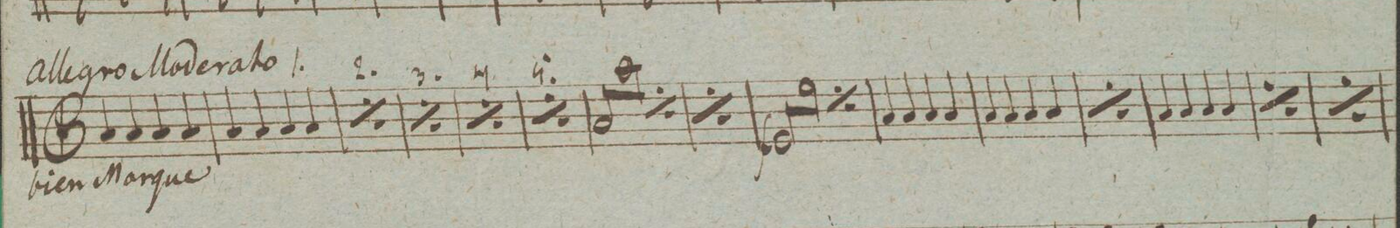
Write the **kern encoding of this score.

**kern	**dynam
*I"Baſso.	*
*clefF4	*
*k[]	*
*met(c|)	*
*M2/2	*
4CC/	.
4CC/	.
4CC/	.
4CC/	.
=2	=2
4CC/	.
4CC/	.
4CC/	.
4CC/	.
=3	=3
*rep	*
4CC/	.
4CC/	.
4CC/	.
4CC/	.
*Xrep	*
=4	=4
*rep	*
4CC/	.
4CC/	.
4CC/	.
4CC/	.
*Xrep	*
=5	=5
*rep	*
4CC/	.
4CC/	.
4CC/	.
4CC/	.
*Xrep	*
=6	=6
1ryy	.
=7	=7
*rep	*
4CC/	.
4CC/	.
4CC/	.
4CC/	.
*Xrep	*
=8	=8
*2\right	*
*tremolo	*
8CC/L	.
8C\	.
8CC/	.
8C\J	.
*rep	*
8CC/L	.
8C\	.
8CC/	.
8C\J	.
*Xrep	*
=9	=9
*rep	*
8CC/L	.
8C\	.
8CC/	.
8C\J	.
8CC/L	.
8C\	.
8CC/	.
8C\J	.
*Xrep	*
=10	=10
8GGG/L	f
8GG\	.
8GGG/	.
8GG\J	.
*rep	*
8GGG/L	.
8GG\	.
8GGG/	.
8GG\J	.
*Xrep	*
*Xtremolo	*
=11	=11
4CC/	.
4CC/	.
4CC/	.
4CC/	.
=12	=12
4CC/	.
4CC/	.
4CC/	.
4CC/	.
=13	=13
*rep	*
4CC/	.
4CC/	.
4CC/	.
4CC/	.
*Xrep	*
=14	=14
4CC/	.
4CC/	.
4CC/	.
4CC/	.
=15	=15
*rep	*
4CC/	.
4CC/	.
4CC/	.
4CC/	.
*Xrep	*
=16	=16
*rep	*
4CC/	.
4CC/	.
4CC/	.
4CC/	.
*Xrep	*
=17	=17
*-	*-
